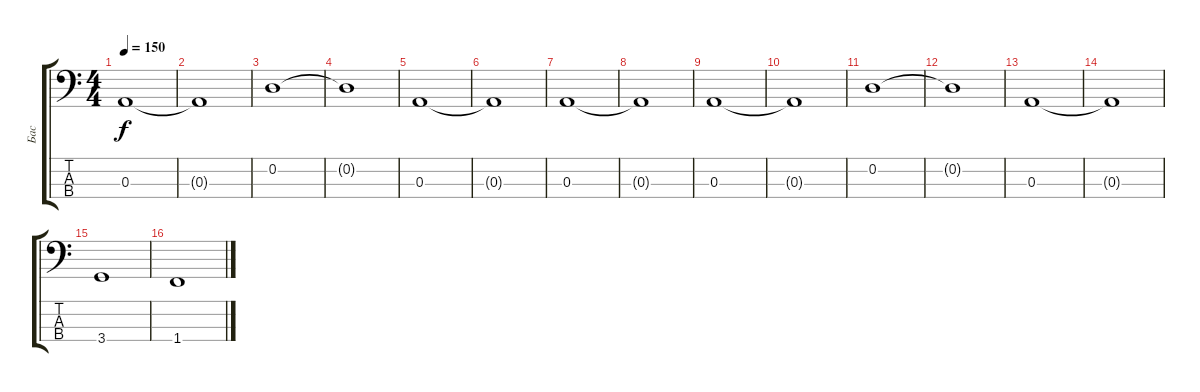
\track ("Бас" "Бас") {instrument electricbassfinger}
\staff {score tabs}
\tuning (G2 D2 A1 E1) {hide}
\ts (4 4)
\tempo 150
\clef f4
\ks c
0.3.1{dy f} |
0.3{t}.1 |
0.2.1 |
0.2{t}.1 |
0.3.1 |
0.3{t}.1 |
0.3.1 |
0.3{t}.1 |
0.3.1 |
0.3{t}.1 |
0.2.1 |
0.2{t}.1 |
0.3.1 |
0.3{t}.1 |
3.4.1 |
1.4.1
